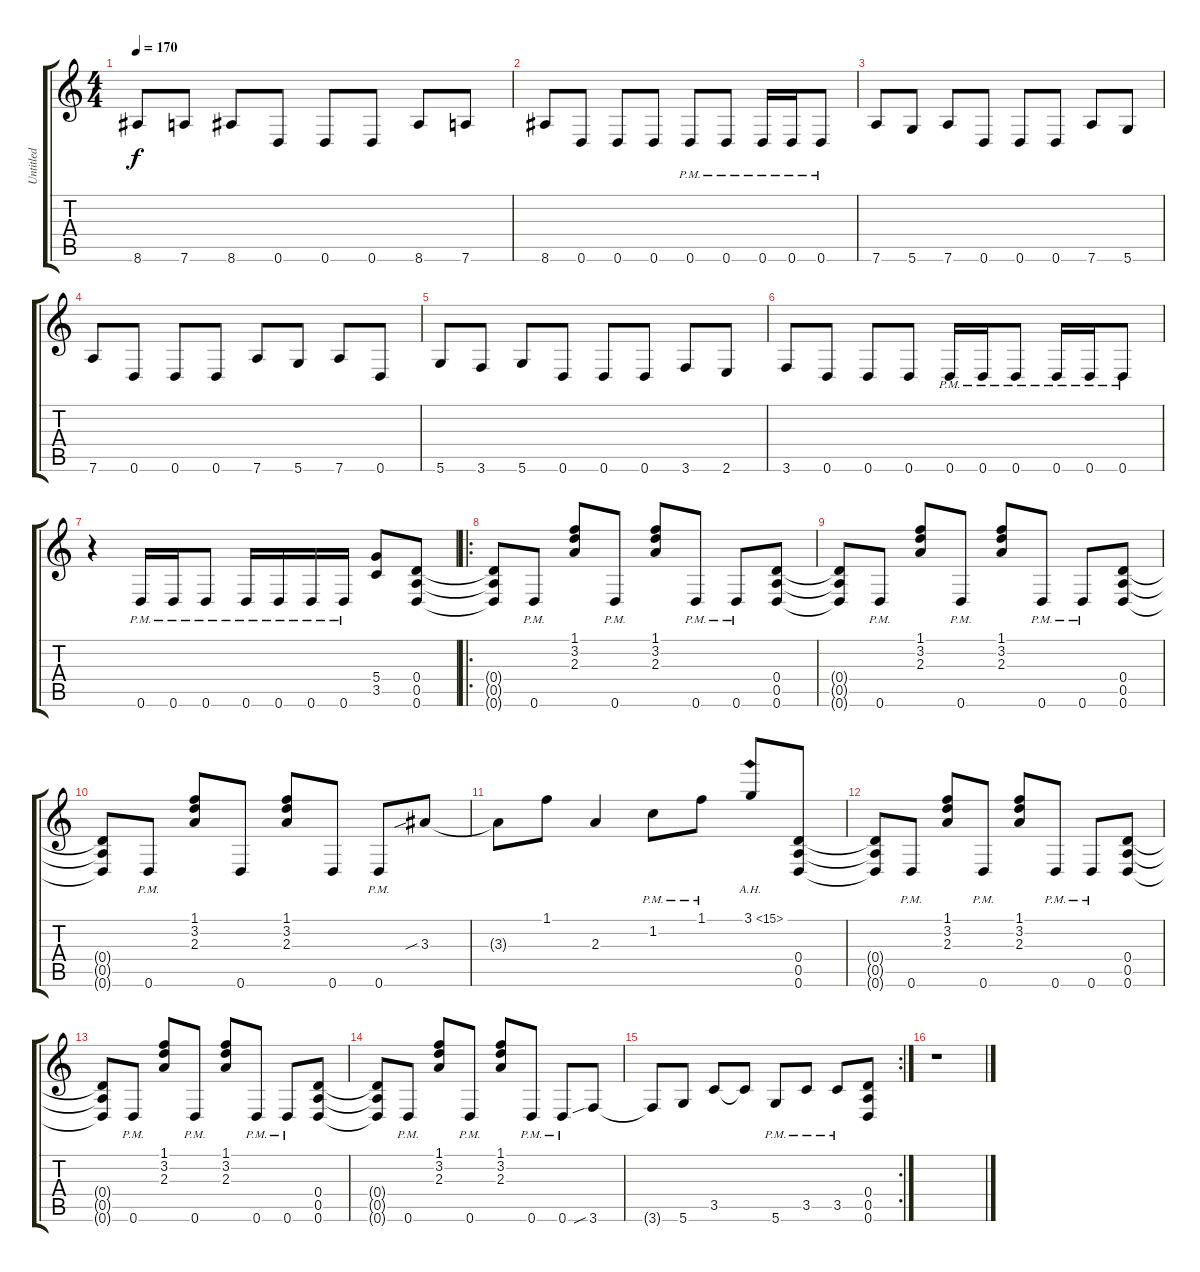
\track ("Untitled" "Untitled") {instrument distortionguitar}
\staff {score tabs}
\tuning (E4 B3 G3 D3 A2 D2) {hide}
\ts (4 4)
\tempo 170
\clef g2
\ks c
8.6.8{dy f} 7.6.8 8.6.8 0.6.8 0.6.8 0.6.8 8.6.8 7.6.8 |
8.6.8 0.6.8 0.6.8 0.6.8 0.6{pm}.8 0.6{pm}.8 0.6{pm}.16 0.6{pm}.16 0.6{pm}.8 |
7.6.8 5.6.8 7.6.8 0.6.8 0.6.8 0.6.8 7.6.8 5.6.8 |
7.6.8 0.6.8 0.6.8 0.6.8 7.6.8 5.6.8 7.6.8 0.6.8 |
5.6.8 3.6.8 5.6.8 0.6.8 0.6.8 0.6.8 3.6.8 2.6.8 |
3.6.8 0.6.8 0.6.8 0.6.8 0.6{pm}.16 0.6{pm}.16 0.6{pm}.8 0.6{pm}.16 0.6{pm}.16 0.6{pm}.8 |
r.4 0.6{pm}.16 0.6{pm}.16 0.6{pm}.8 0.6{pm}.16 0.6{pm}.16 0.6{pm}.16 0.6{pm}.16 (5.4 3.5).8 (0.4 0.5 0.6).8 |
\ro
(0.4{t} 0.5{t} 0.6{t}).8 0.6{pm}.8 (1.1 3.2 2.3).8 0.6{pm}.8 (1.1 3.2 2.3).8 0.6{pm}.8 0.6{pm}.8 (0.4 0.5 0.6).8 |
(0.4{t} 0.5{t} 0.6{t}).8 0.6{pm}.8 (1.1 3.2 2.3).8 0.6{pm}.8 (1.1 3.2 2.3).8 0.6{pm}.8 0.6{pm}.8 (0.4 0.5 0.6).8 |
(0.4{t} 0.5{t} 0.6{t}).8 0.6{pm}.8 (1.1 3.2 2.3).8 0.6.8 (1.1 3.2 2.3).8 0.6.8 0.6{pm}.8 3.3{sib}.8 |
3.3{t}.8 1.1.8 2.3.4 1.2{pm}.8 1.1{pm}.8 3.1{ah 12}.8 (0.4 0.5 0.6).8 |
(0.4{t} 0.5{t} 0.6{t}).8 0.6{pm}.8 (1.1 3.2 2.3).8 0.6{pm}.8 (1.1 3.2 2.3).8 0.6{pm}.8 0.6{pm}.8 (0.4 0.5 0.6).8 |
(0.4{t} 0.5{t} 0.6{t}).8 0.6{pm}.8 (1.1 3.2 2.3).8 0.6{pm}.8 (1.1 3.2 2.3).8 0.6{pm}.8 0.6{pm}.8 (0.4 0.5 0.6).8 |
(0.4{t} 0.5{t} 0.6{t}).8 0.6{pm}.8 (1.1 3.2 2.3).8 0.6{pm}.8 (1.1 3.2 2.3).8 0.6{pm}.8 0.6{pm}.8 3.6{sib}.8 |
\rc 2
3.6{t}.8 5.6.8 3.5.8 3.5{t}.8 5.6{pm}.8 3.5{pm}.8 3.5{pm}.8 (0.4 0.5 0.6).8 |
r.1
